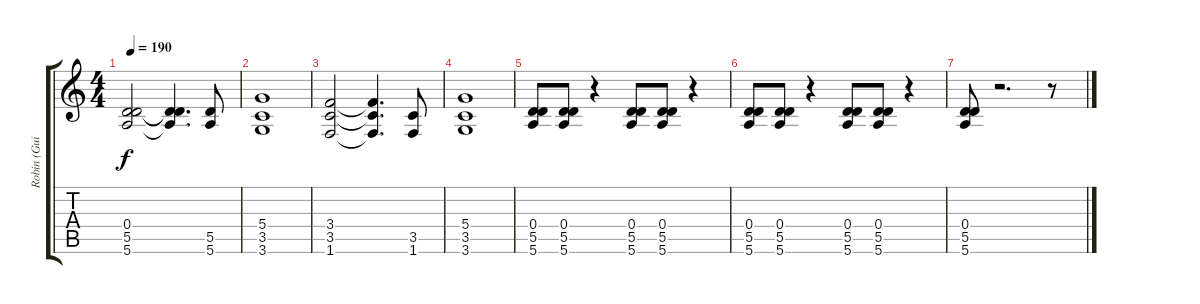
\track ("Robin (Guitar)" "Robin (Gui") {instrument distortionguitar}
\staff {score tabs}
\tuning (E4 B3 G3 D3 A2 E2) {hide}
\ts (4 4)
\tempo 190
\clef g2
\ks c
(0.4 5.5 5.6).2{dy f} (0.4{t} 5.5{t} 5.6{t}).4{d} (5.5 5.6).8 |
(5.4 3.5 3.6).1 |
(3.4 3.5 1.6).2 (3.4{t} 3.5{t} 1.6{t}).4{d} (3.5 1.6).8 |
(5.4 3.5 3.6).1 |
(0.4 5.5 5.6).8 (0.4 5.5 5.6).8 r.4 (0.4 5.5 5.6).8 (0.4 5.5 5.6).8 r.4 |
(0.4 5.5 5.6).8 (0.4 5.5 5.6).8 r.4 (0.4 5.5 5.6).8 (0.4 5.5 5.6).8 r.4 |
(0.4 5.5 5.6).8 r.2{d} r.8
